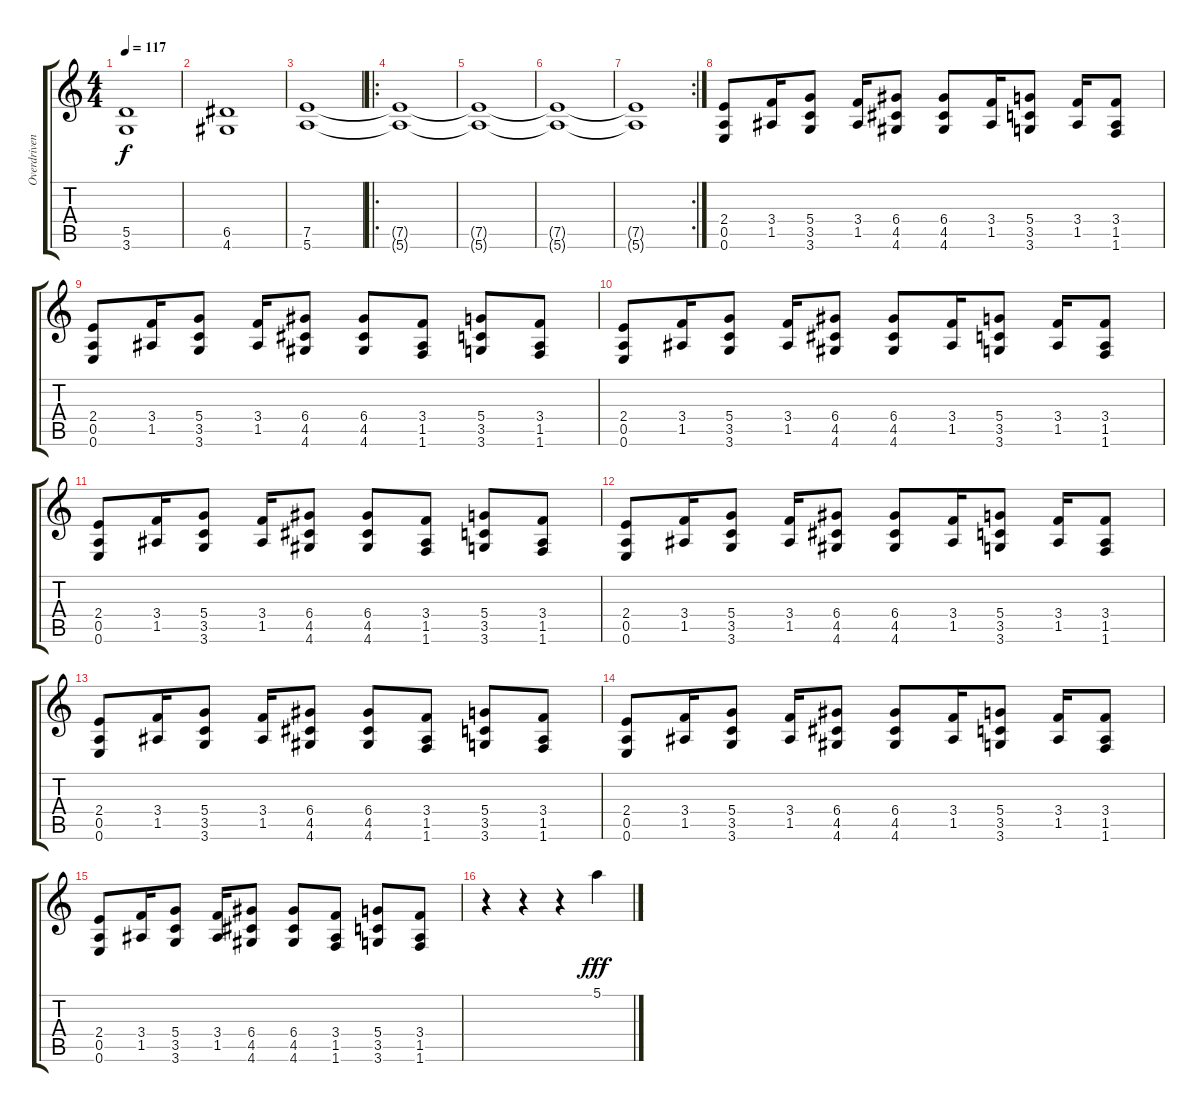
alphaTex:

\track ("Overdriven" "Overdriven") {instrument overdrivenguitar}
\staff {score tabs}
\tuning (E4 B3 G3 D3 A2 E2) {hide}
\ts (4 4)
\tempo 117
\clef g2
\ks c
(5.5 3.6).1{dy f} |
(6.5 4.6).1 |
(7.5 5.6).1 |
\ro
(7.5{t} 5.6{t}).1 |
(7.5{t} 5.6{t}).1 |
(7.5{t} 5.6{t}).1 |
\rc 2
(7.5{t} 5.6{t}).1 |
(2.4 0.5 0.6).8 (3.4 1.5).16 (5.4 3.5 3.6).8 (3.4 1.5).16 (6.4 4.5 4.6).8 (6.4 4.5 4.6).8 (3.4 1.5).16 (5.4 3.5 3.6).8 (3.4 1.5).16 (3.4 1.5 1.6).8 |
(2.4 0.5 0.6).8 (3.4 1.5).16 (5.4 3.5 3.6).8 (3.4 1.5).16 (6.4 4.5 4.6).8 (6.4 4.5 4.6).8 (3.4 1.5 1.6).8 (5.4 3.5 3.6).8 (3.4 1.5 1.6).8 |
(2.4 0.5 0.6).8 (3.4 1.5).16 (5.4 3.5 3.6).8 (3.4 1.5).16 (6.4 4.5 4.6).8 (6.4 4.5 4.6).8 (3.4 1.5).16 (5.4 3.5 3.6).8 (3.4 1.5).16 (3.4 1.5 1.6).8 |
(2.4 0.5 0.6).8 (3.4 1.5).16 (5.4 3.5 3.6).8 (3.4 1.5).16 (6.4 4.5 4.6).8 (6.4 4.5 4.6).8 (3.4 1.5 1.6).8 (5.4 3.5 3.6).8 (3.4 1.5 1.6).8 |
(2.4 0.5 0.6).8 (3.4 1.5).16 (5.4 3.5 3.6).8 (3.4 1.5).16 (6.4 4.5 4.6).8 (6.4 4.5 4.6).8 (3.4 1.5).16 (5.4 3.5 3.6).8 (3.4 1.5).16 (3.4 1.5 1.6).8 |
(2.4 0.5 0.6).8 (3.4 1.5).16 (5.4 3.5 3.6).8 (3.4 1.5).16 (6.4 4.5 4.6).8 (6.4 4.5 4.6).8 (3.4 1.5 1.6).8 (5.4 3.5 3.6).8 (3.4 1.5 1.6).8 |
(2.4 0.5 0.6).8 (3.4 1.5).16 (5.4 3.5 3.6).8 (3.4 1.5).16 (6.4 4.5 4.6).8 (6.4 4.5 4.6).8 (3.4 1.5).16 (5.4 3.5 3.6).8 (3.4 1.5).16 (3.4 1.5 1.6).8 |
(2.4 0.5 0.6).8 (3.4 1.5).16 (5.4 3.5 3.6).8 (3.4 1.5).16 (6.4 4.5 4.6).8 (6.4 4.5 4.6).8 (3.4 1.5 1.6).8 (5.4 3.5 3.6).8 (3.4 1.5 1.6).8 |
r.4 r.4 r.4 5.1.4{dy fff volume 16 instrument reversecymbal}
